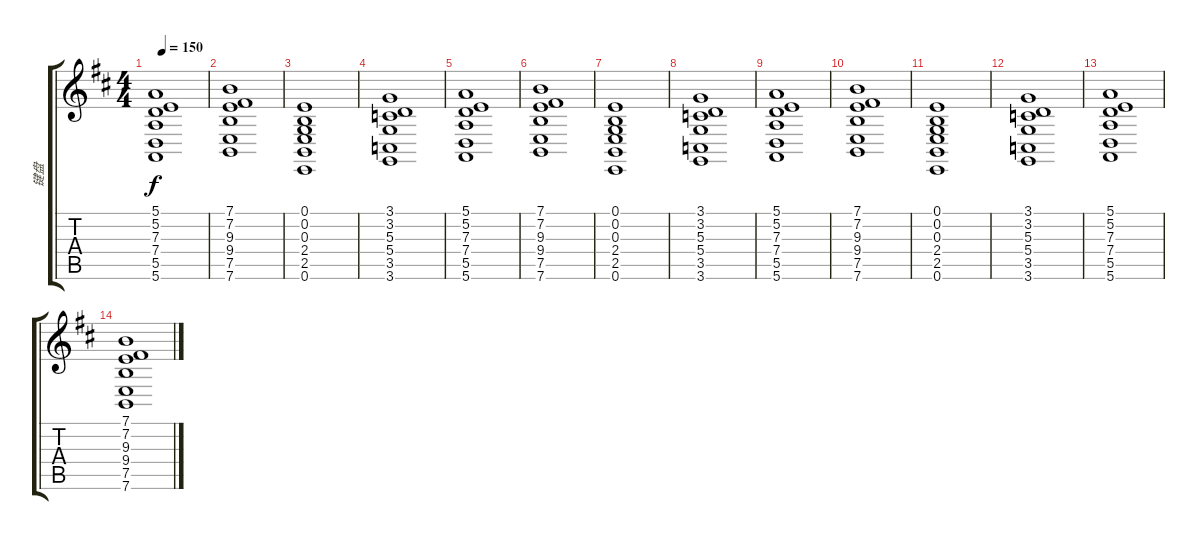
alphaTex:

\track ("键盘" "键盘") {instrument stringensemble1}
\staff {score tabs}
\tuning (E4 B3 G3 D3 A2 E2) {hide}
\ts (4 4)
\tempo 150
\clef g2
\ks bminor
(5.1 5.2 7.3 7.4 5.5 5.6).1{dy f} |
(7.1 7.2 9.3 9.4 7.5 7.6).1 |
(0.1 0.2 0.3 2.4 2.5 0.6).1 |
(3.1 3.2 5.3 5.4 3.5 3.6).1 |
(5.1 5.2 7.3 7.4 5.5 5.6).1 |
(7.1 7.2 9.3 9.4 7.5 7.6).1 |
(0.1 0.2 0.3 2.4 2.5 0.6).1 |
(3.1 3.2 5.3 5.4 3.5 3.6).1 |
(5.1 5.2 7.3 7.4 5.5 5.6).1 |
(7.1 7.2 9.3 9.4 7.5 7.6).1 |
(0.1 0.2 0.3 2.4 2.5 0.6).1 |
(3.1 3.2 5.3 5.4 3.5 3.6).1 |
(5.1 5.2 7.3 7.4 5.5 5.6).1 |
(7.1 7.2 9.3 9.4 7.5 7.6).1
